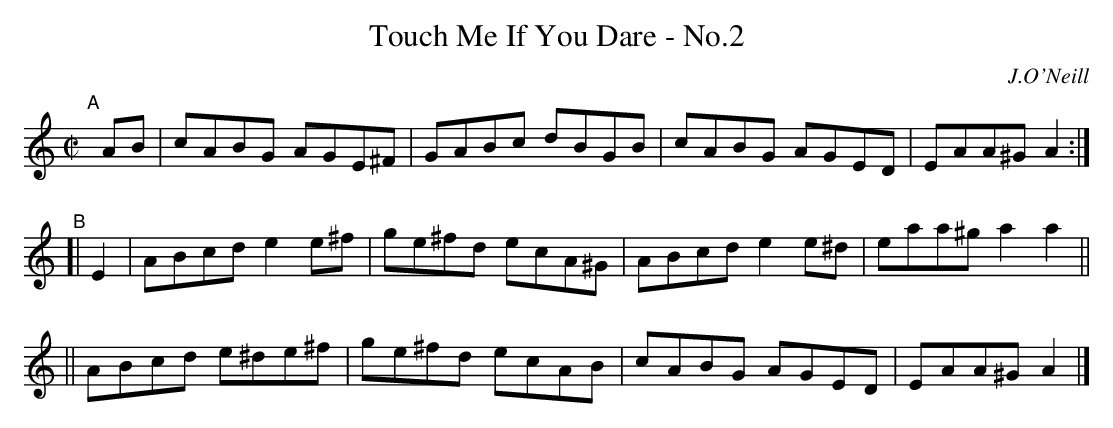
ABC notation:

X:1
T: Touch Me If You Dare - No.2
O: J.O'Neill
M: C|
L: 1/8
K: Am
"^A"[|] AB \
| cABG AGE^F | GABc dBGB | cABG AGED | EAA^G A2 :|
"^B"[| E2 \
|  ABcd e2e^f  | ge^fd ecA^G | ABcd e2e^d | eaa^g a2a2 ||
|| ABcd e^de^f | ge^fd ecAB  | cABG AGED  | EAA^G A2 |]
